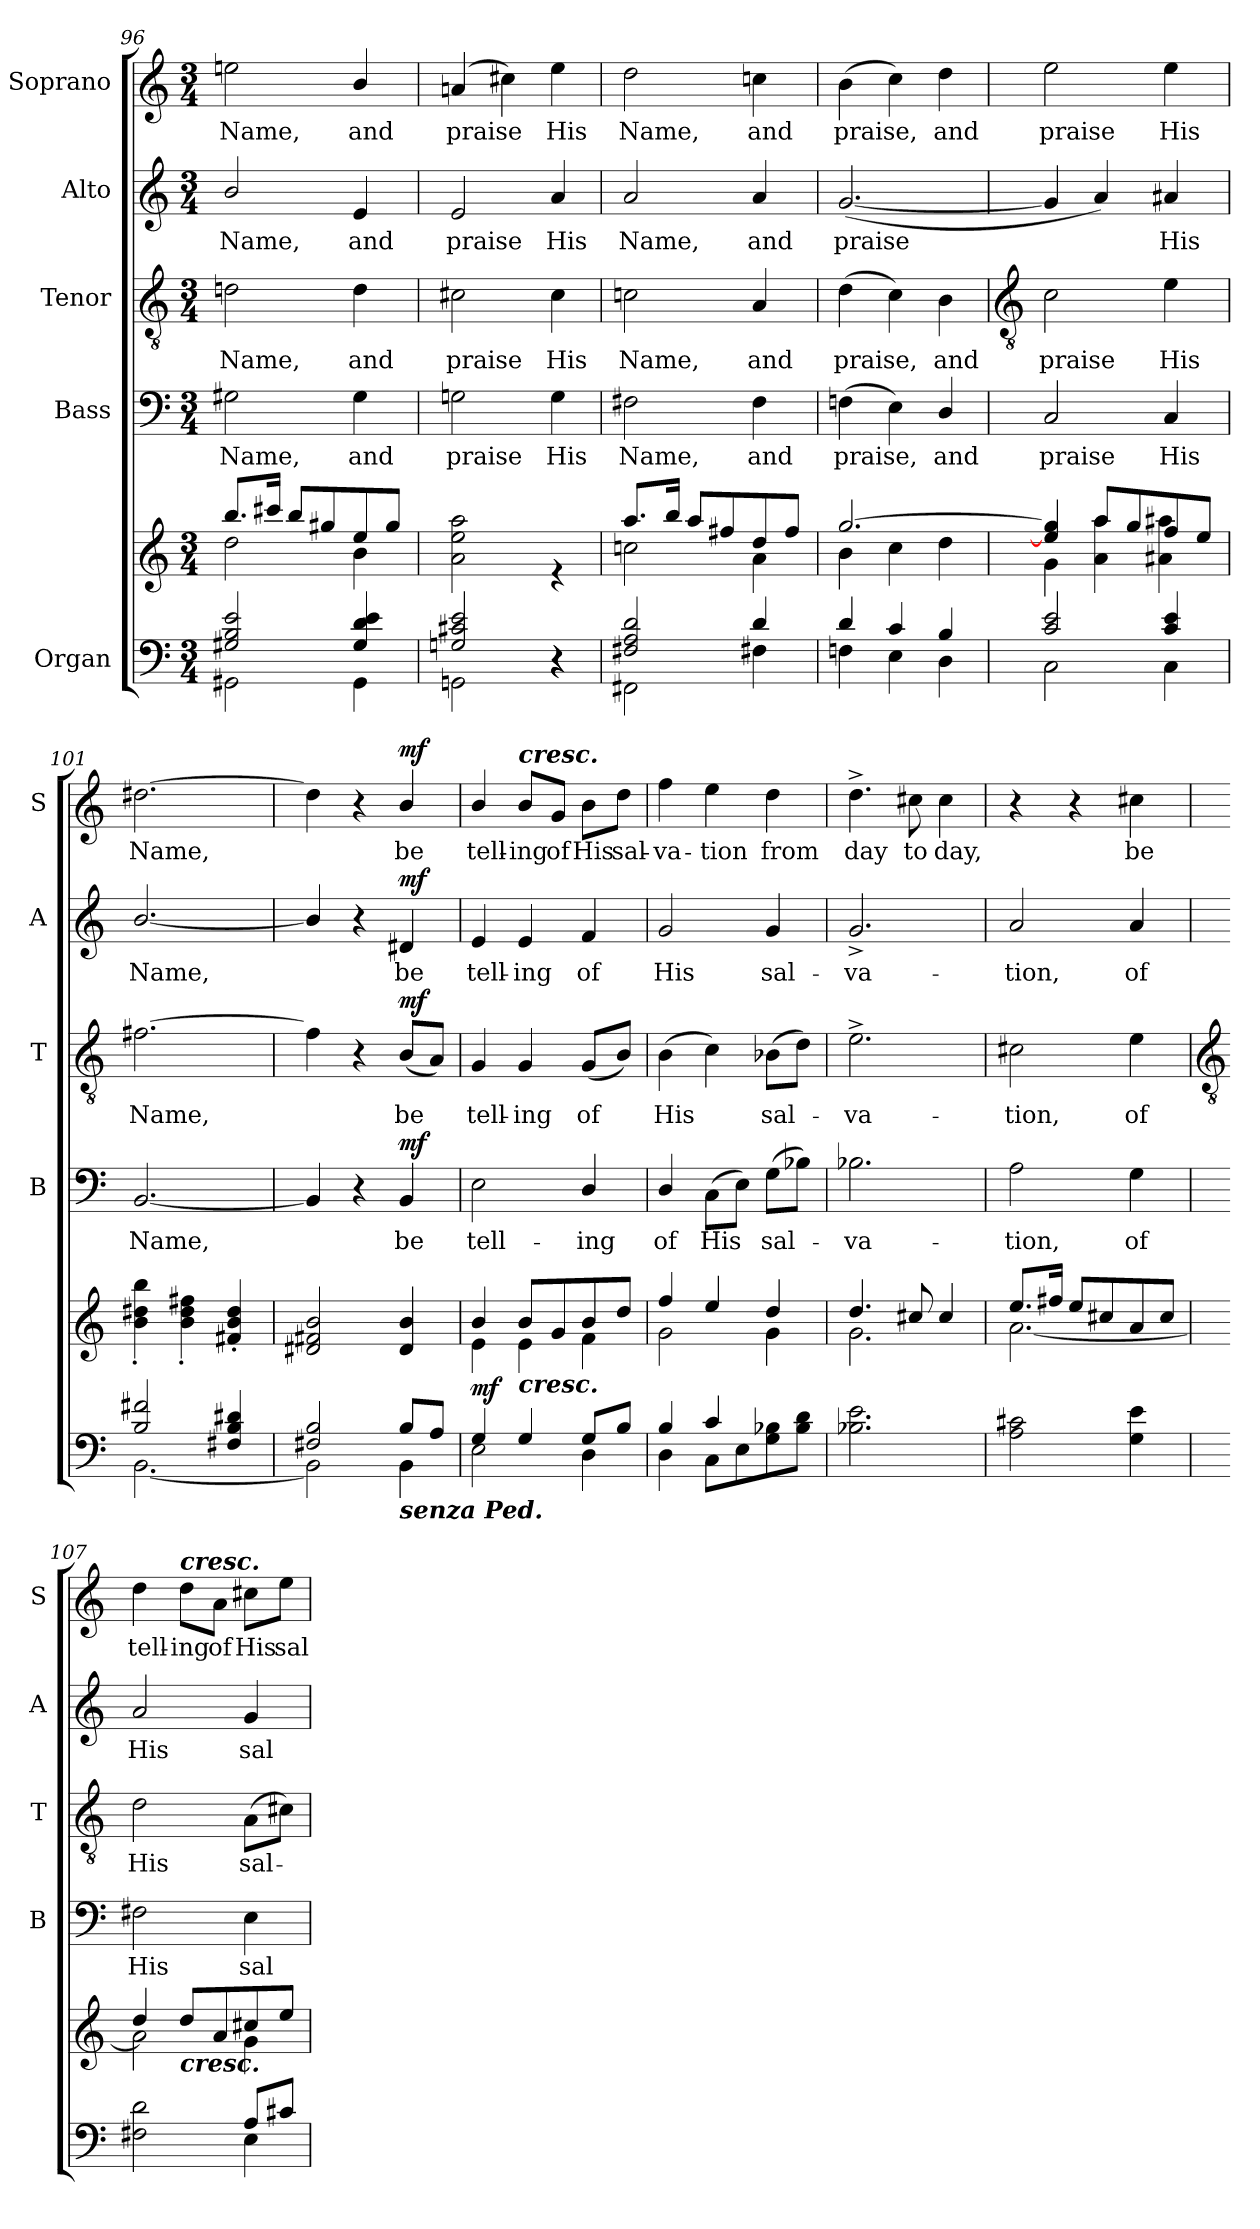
**kern	**kern	**dynam	**kern	**text	**dynam	**kern	**text	**dynam	**kern	**text	**dynam	**kern	**text	**dynam
*part5	*part5	*part5	*part4	*part4	*part4	*part3	*part3	*part3	*part2	*part2	*part2	*part1	*part1	*part1
*staff6	*staff5	*staff5/6	*staff4	*staff4	*staff4	*staff3	*staff3	*staff3	*staff2	*staff2	*staff2	*staff1	*staff1	*staff1
*I"Organ	*	*	*I"Bass	*	*	*I"Tenor	*	*	*I"Alto	*	*	*I"Soprano	*	*
*	*	*	*I'B	*	*	*I'T	*	*	*I'A	*	*	*I'S	*	*
*clefF4	*clefG2	*	*clefF4	*	*	*clefGv2	*	*	*clefG2	*	*	*clefG2	*	*
*k[]	*k[]	*	*k[]	*	*	*k[]	*	*	*k[]	*	*	*k[]	*	*
*C:	*C:	*	*C:	*	*	*C:	*	*	*C:	*	*	*C:	*	*
*M3/4	*M3/4	*	*M3/4	*	*	*M3/4	*	*	*M3/4	*	*	*M3/4	*	*
=96	=96	=96	=96	=96	=96	=96	=96	=96	=96	=96	=96	=96	=96	=96
*^	*^	*	*	*	*	*	*	*	*	*	*	*	*	*
*	*^	*	*	*	*	*	*	*	*	*	*	*	*	*	*	*
!	!	!	!	!	!	!	!LO:LY:b	!	!	!LO:LY:b	!	!	!LO:LY:b	!	!	!LO:LY:b	!
2G#X/ 2B/ 2e/	2.ryy	2GG#X\	8.bb/L	2dd\	.	2G#X\	Name,	.	2dn\	Name,	.	2b/	Name,	.	2een	Name,	.
.	.	.	16ccc#X/J	.	.	.	.	.	.	.	.	.	.	.	.	.	.
.	.	.	8bb/L	.	.	.	.	.	.	.	.	.	.	.	.	.	.
.	.	.	8gg#X/	.	.	.	.	.	.	.	.	.	.	.	.	.	.
!	!	!	!	!	!	!	!LO:LY:b	!	!	!LO:LY:b	!	!	!LO:LY:b	!	!	!LO:LY:b	!
4G#/ 4d/ 4e/	.	4GG#\	8ee/	4b\	.	4G#	and	.	4d	and	.	4e	and	.	4b/	and	.
.	.	.	8gg#/J	.	.	.	.	.	.	.	.	.	.	.	.	.	.
=97	=97	=97	=97	=97	=97	=97	=97	=97	=97	=97	=97	=97	=97	=97	=97	=97	=97
!	!	!LO:N:vis=1	!	!	!	!	!LO:LY:b	!	!	!LO:LY:b	!	!	!LO:LY:b	!	!	!LO:LY:b	!
2Gn/ 2c#X/ 2e/	2GGn\	2.ryy	2.ryy	2a\ 2ee\ 2aa\	.	2Gn	praise	.	2c#X	praise	.	2e	praise	.	(<4an	praise	.
.	.	.	.	.	.	.	.	.	.	.	.	.	.	.	4cc#X)	.	.
!	!	!	!	!	!	!	!LO:LY:b	!	!	!LO:LY:b	!	!	!LO:LY:b	!	!	!LO:LY:b	!
4r	4r	.	.	4r	.	4G	His	.	4c#	His	.	4a	His	.	4ee	His	.
=98	=98	=98	=98	=98	=98	=98	=98	=98	=98	=98	=98	=98	=98	=98	=98	=98	=98
!	!	!LO:N:vis=1	!	!	!	!	!LO:LY:b	!	!	!LO:LY:b	!	!	!LO:LY:b	!	!	!LO:LY:b	!
2F#X/ 2A/ 2d/	2FF#X\	2.ryy	8.aa/L	2ccn\	.	2F#X	Name,	.	2cn	Name,	.	2a	Name,	.	2dd	Name,	.
.	.	.	16bb/J	.	.	.	.	.	.	.	.	.	.	.	.	.	.
.	.	.	8aa/L	.	.	.	.	.	.	.	.	.	.	.	.	.	.
.	.	.	8ff#X/	.	.	.	.	.	.	.	.	.	.	.	.	.	.
!	!	!	!	!	!	!	!LO:LY:b	!	!	!LO:LY:b	!	!	!LO:LY:b	!	!	!LO:LY:b	!
4d/	4F#X\	.	8dd/	4a\	.	4F#	and	.	4A	and	.	4a	and	.	4ccn	and	.
.	.	.	8ff#/J	.	.	.	.	.	.	.	.	.	.	.	.	.	.
=99	=99	=99	=99	=99	=99	=99	=99	=99	=99	=99	=99	=99	=99	=99	=99	=99	=99
!	!	!LO:N:vis=1	!	!	!	!	!LO:LY:b	!	!	!LO:LY:b	!	!	!LO:LY:b	!	!	!LO:LY:b	!
4d/	4Fn\	2.ryy	[2.gg/	4b\	.	(>4Fn	praise,	.	(>4d	praise,	.	(<[2.g	praise	.	(>4b	praise,	.
4c/	4E\	.	.	4cc\	.	4E)	.	.	4c)	.	.	.	.	.	4cc)	.	.
!	!	!	!	!	!	!	!LO:LY:b	!	!	!LO:LY:b	!	!	!	!	!	!LO:LY:b	!
4B/	4D\	.	.	4dd\	.	4D/	and	.	4B	and	.	.	.	.	4dd	and	.
*v	*v	*v	*	*	*	*	*	*	*	*	*	*	*	*	*	*	*
!!LO:LB:g=z
=100	=100	=100	=100	=100	=100	=100	=100	=100	=100	=100	=100	=100	=100	=100	=100
*	*	*	*	*	*	*	*clefGv2	*	*	*	*	*	*	*	*
*^	*	*	*	*	*	*	*	*	*	*	*	*	*	*	*
!	!	!	!	!	!	!LO:LY:b	!	!	!LO:LY:b	!	!	!	!	!	!LO:LY:b	!
2c/ 2e/	2C\	4ee/] 4gg/]	4g\	.	2C	praise	.	2c	praise	.	4g]	.	.	2ee	praise	.
.	.	8aa/L	4a\ 4aa\	.	.	.	.	.	.	.	4a)	.	.	.	.	.
.	.	8gg/	.	.	.	.	.	.	.	.	.	.	.	.	.	.
!	!	!	!	!	!	!LO:LY:b	!	!	!LO:LY:b	!	!	!LO:LY:b	!	!	!LO:LY:b	!
4c/ 4e/	4C\	8ff/	4a#X\ 4aa#X\	.	4C	His	.	4e	His	.	4a#X	His	.	4ee	His	.
.	.	8ee/J	.	.	.	.	.	.	.	.	.	.	.	.	.	.
=101	=101	=101	=101	=101	=101	=101	=101	=101	=101	=101	=101	=101	=101	=101	=101	=101
!	!	!	!	!	!	!LO:LY:b	!	!	!LO:LY:b	!	!	!LO:LY:b	!	!	!LO:LY:b	!
2B/ 2f#X/	[2.BB\	2.ryy	4b\' 4dd#X\' 4bb\'	.	[2.BB	Name,	.	[2.f#X	Name,	.	[2.b/	Name,	.	[2.dd#X	Name,	.
.	.	.	4b\' 4dd#\' 4ff#X\'	.	.	.	.	.	.	.	.	.	.	.	.	.
4F#X/ 4B/ 4d#X/	.	.	4f#X/' 4b/' 4dd#/'	.	.	.	.	.	.	.	.	.	.	.	.	.
=102	=102	=102	=102	=102	=102	=102	=102	=102	=102	=102	=102	=102	=102	=102	=102	=102
2F#X/ 2B/	2BB\]	2d#X/ 2f#X/ 2b/	2.ryy	.	4BB]	.	.	4f#]	.	.	4b/]	.	.	4dd#]	.	.
.	.	.	.	.	4r	.	.	4r	.	.	4r	.	.	4r	.	.
!LO:TX:b:Bi:t=senza Ped.	!	!	!	!	!	!	!	!	!	!	!	!	!	!	!	!
!	!	!	!	!LO:DY:b=2	!	!LO:LY:b	!	!	!LO:LY:b	!	!	!LO:LY:b	!	!	!LO:LY:b	!
!	!	!	!	!LO:DY:n=1:b=2	!	!	!	!	!	!	!	!	!	!	!	!
!	!	!	!	!LO:DY:n=2:b	!	!	!LO:DY:b	!	!	!LO:DY:b	!	!	!LO:DY:b	!	!	!LO:DY:b
8B/L	4BB\	4d#/ 4b/	.	mf mf mf	4BB/	be	mf	(<8B/L	be	mf	4d#X	be	mf	4b/	be	mf
8A/J	.	.	.	.	.	.	.	8AJ)	.	.	.	.	.	.	.	.
=103	=103	=103	=103	=103	=103	=103	=103	=103	=103	=103	=103	=103	=103	=103	=103	=103
!	!	!	!	!LO:DY:b	!	!LO:LY:b	!	!	!LO:LY:b	!	!	!LO:LY:b	!	!	!LO:LY:b	!
4G/	2E\	4b/	4e\	mf	2E\	tell-	.	4G/	tell-	.	4e	tell-	.	4b/	tell-	.
!	!	!	!	!	!	!	!	!	!	!	!	!	!	!LO:TX:a:Bi:t=cresc.	!	!
!	!	!LO:TX:b:Bi:t=cresc.	!	!	!	!	!	!	!	!	!	!	!	!	!	!
!	!	!	!	!	!	!	!	!	!LO:LY:b	!	!	!LO:LY:b	!	!	!LO:LY:b	!
4G/	.	8b/L	4e\	.	.	.	.	4G/	-ing	.	4e	-ing	.	8b/L	-ing	.
!	!	!	!	!	!	!	!	!	!	!	!	!	!	!	!LO:LY:b	!
.	.	8g/	.	.	.	.	.	.	.	.	.	.	.	8g/J	of	.
!	!	!	!	!	!	!LO:LY:b	!	!	!LO:LY:b	!	!	!LO:LY:b	!	!	!LO:LY:b	!
8G/L	4D\	8b/	4f\	.	4D/	-ing	.	(<8GL	of	.	4f	of	.	8b\L	His	.
!	!	!	!	!	!	!	!	!	!	!	!	!	!	!	!LO:LY:b	!
8B/J	.	8dd/J	.	.	.	.	.	8BJ)	.	.	.	.	.	8dd\J	sal-	.
=104	=104	=104	=104	=104	=104	=104	=104	=104	=104	=104	=104	=104	=104	=104	=104	=104
!	!	!	!	!	!	!LO:LY:b	!	!	!LO:LY:b	!	!	!LO:LY:b	!	!	!LO:LY:b	!
4B/	4D\	4ff/	2g\	.	4D/	of	.	(>4B	His	.	2g	His	.	4ff	-va-	.
!	!	!	!	!	!	!LO:LY:b	!	!	!	!	!	!	!	!	!LO:LY:b	!
4c/	8C\L	4ee/	.	.	(>8CL	His	.	4c)	.	.	.	.	.	4ee	-tion	.
.	8E\	.	.	.	8EJ)	.	.	.	.	.	.	.	.	.	.	.
!	!	!	!	!	!	!LO:LY:b	!	!	!LO:LY:b	!	!	!LO:LY:b	!	!	!LO:LY:b	!
4ryy	8G\ 8B-X\	4dd/	4g\	.	(>8GL	sal-	.	(>8B-XL	sal-	.	4g	sal-	.	4dd	from	.
.	8B-\ 8d\J	.	.	.	8B-XJ)	.	.	8dJ)	.	.	.	.	.	.	.	.
=105	=105	=105	=105	=105	=105	=105	=105	=105	=105	=105	=105	=105	=105	=105	=105	=105
!	!	!	!	!	!	!LO:LY:b	!	!	!LO:LY:b	!	!	!LO:LY:b	!	!	!LO:LY:b	!
2.ryy	2.B-X\ 2.e\	4.dd/	2.g\	.	2.B-X	va-	.	2.e^	va-	.	2.g^	-va-	.	4.dd^	day	.
!	!	!	!	!	!	!	!	!	!	!	!	!	!	!	!LO:LY:b	!
.	.	8cc#X/	.	.	.	.	.	.	.	.	.	.	.	8cc#X	to	.
!	!	!	!	!	!	!	!	!	!	!	!	!	!	!	!LO:LY:b	!
.	.	4cc#/	.	.	.	.	.	.	.	.	.	.	.	4cc#	day,	.
=106	=106	=106	=106	=106	=106	=106	=106	=106	=106	=106	=106	=106	=106	=106	=106	=106
!	!	!	!	!	!	!LO:LY:b	!	!	!LO:LY:b	!	!	!LO:LY:b	!	!	!	!
2.ryy	2A\ 2c#X\	8.ee/L	[2.a\	.	2A	-tion,	.	2c#X	-tion,	.	2a	-tion,	.	4r	.	.
.	.	16ff#X/J	.	.	.	.	.	.	.	.	.	.	.	.	.	.
.	.	8ee/L	.	.	.	.	.	.	.	.	.	.	.	4r	.	.
.	.	8cc#X/	.	.	.	.	.	.	.	.	.	.	.	.	.	.
!	!	!	!	!	!	!LO:LY:b	!	!	!LO:LY:b	!	!	!LO:LY:b	!	!	!LO:LY:b	!
.	4G\ 4e\	8a/	.	.	4G	of	.	4e	of	.	4a	of	.	4cc#X	be	.
.	.	8cc#/J	.	.	.	.	.	.	.	.	.	.	.	.	.	.
!!LO:LB:g=z
=107	=107	=107	=107	=107	=107	=107	=107	=107	=107	=107	=107	=107	=107	=107	=107	=107
*	*	*	*	*	*	*	*	*clefGv2	*	*	*	*	*	*	*	*
!	!	!	!	!	!	!LO:LY:b	!	!	!LO:LY:b	!	!	!LO:LY:b	!	!	!LO:LY:b	!
2ryy	2F#X\ 2d\	4dd/	2a\]	.	2F#X	His	.	2d	His	.	2a	His	.	4dd	tell-	.
!	!	!	!	!	!	!	!	!	!	!	!	!	!	!LO:TX:a:Bi:t=cresc.	!	!
!	!	!LO:TX:b:Bi:t=cresc.	!	!	!	!	!	!	!	!	!	!	!	!	!	!
!	!	!	!	!	!	!	!	!	!	!	!	!	!	!	!LO:LY:b	!
.	.	8dd/L	.	.	.	.	.	.	.	.	.	.	.	8dd\L	-ing	.
!	!	!	!	!	!	!	!	!	!	!	!	!	!	!	!LO:LY:b	!
.	.	8a/	.	.	.	.	.	.	.	.	.	.	.	8a\J	of	.
!	!	!	!	!	!	!LO:LY:b	!	!	!LO:LY:b	!	!	!LO:LY:b	!	!	!LO:LY:b	!
8A/L	4E\	8cc#X/	4g\	.	4E	sal-	.	(>8AL	sal-	.	4g	sal-	.	8cc#X\L	His	.
!	!	!	!	!	!	!	!	!	!	!	!	!	!	!	!LO:LY:b	!
8c#X/J	.	8ee/J	.	.	.	.	.	8c#XJ)	.	.	.	.	.	8ee\J	sal-	.
*v	*v	*	*	*	*	*	*	*	*	*	*	*	*	*	*	*
*	*v	*v	*	*	*	*	*	*	*	*	*	*	*	*	*
=	=	=	=	=	=	=	=	=	=	=	=	=	=	=
*-	*-	*-	*-	*-	*-	*-	*-	*-	*-	*-	*-	*-	*-	*-
